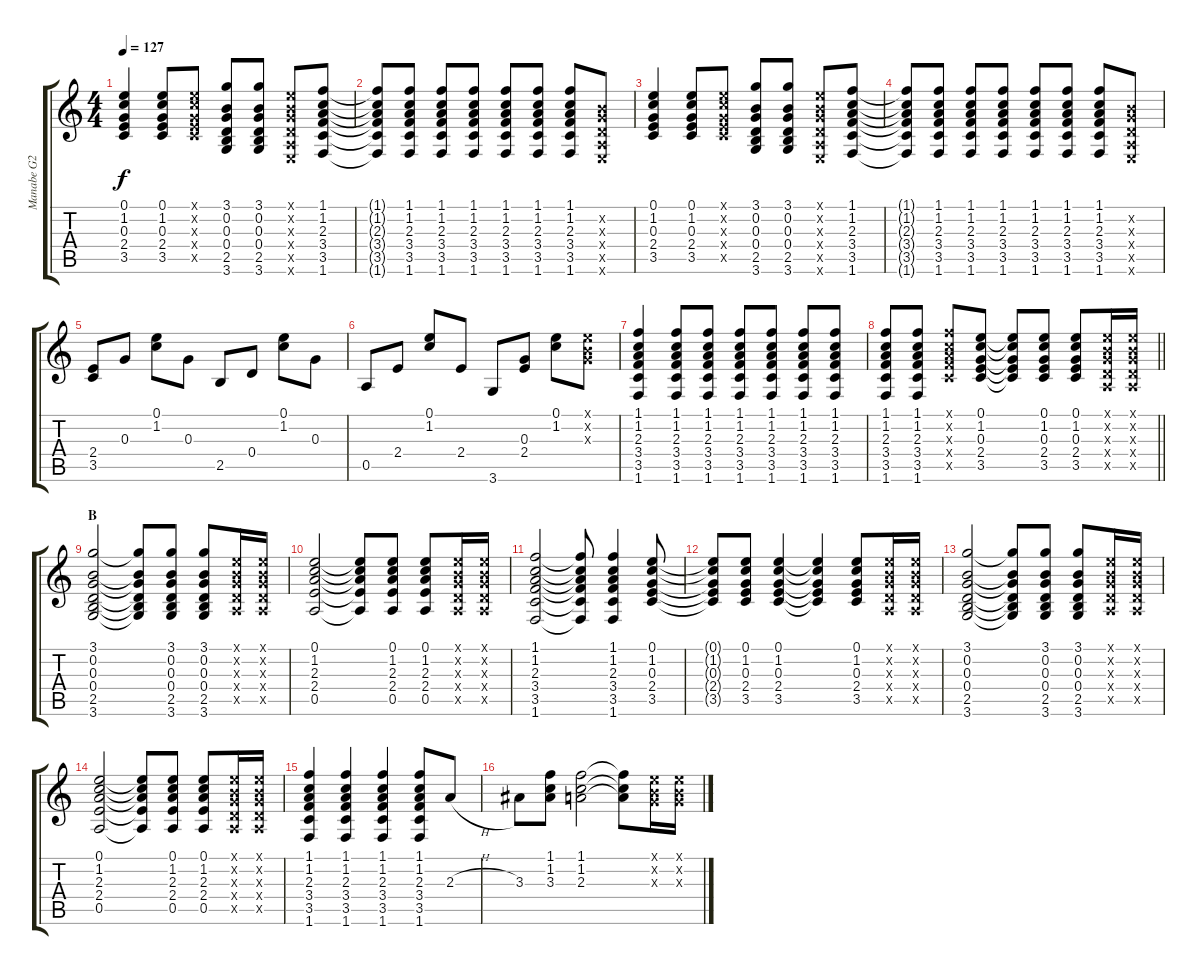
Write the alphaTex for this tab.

\track ("Manabe G2" "Manabe G2") {instrument overdrivenguitar}
\staff {score tabs}
\tuning (E4 B3 G3 D3 A2 E2) {hide}
\ts (4 4)
\tempo 127
\clef g2
\ks c
(0.1 1.2 0.3 2.4 3.5).4{dy f} (0.1 1.2 0.3 2.4 3.5).8 (0.1{x} 1.2{x} 0.3{x} 2.4{x} 3.5{x}).8 (3.1 0.2 0.3 0.4 2.5 3.6).8 (3.1 0.2 0.3 0.4 2.5 3.6).8 (0.1{x} 0.2{x} 0.3{x} 0.4{x} 0.5{x} 0.6{x}).8 (1.1 1.2 2.3 3.4 3.5 1.6).8 |
(1.1{t} 1.2{t} 2.3{t} 3.4{t} 3.5{t} 1.6{t}).8 (1.1 1.2 2.3 3.4 3.5 1.6).8 (1.1 1.2 2.3 3.4 3.5 1.6).8 (1.1 1.2 2.3 3.4 3.5 1.6).8 (1.1 1.2 2.3 3.4 3.5 1.6).8 (1.1 1.2 2.3 3.4 3.5 1.6).8 (1.1 1.2 2.3 3.4 3.5 1.6).8 (0.2{x} 0.3{x} 0.4{x} 0.5{x} 0.6{x}).8 |
(0.1 1.2 0.3 2.4 3.5).4 (0.1 1.2 0.3 2.4 3.5).8 (0.1{x} 1.2{x} 0.3{x} 2.4{x} 3.5{x}).8 (3.1 0.2 0.3 0.4 2.5 3.6).8 (3.1 0.2 0.3 0.4 2.5 3.6).8 (0.1{x} 0.2{x} 0.3{x} 0.4{x} 0.5{x} 0.6{x}).8 (1.1 1.2 2.3 3.4 3.5 1.6).8 |
(1.1{t} 1.2{t} 2.3{t} 3.4{t} 3.5{t} 1.6{t}).8 (1.1 1.2 2.3 3.4 3.5 1.6).8 (1.1 1.2 2.3 3.4 3.5 1.6).8 (1.1 1.2 2.3 3.4 3.5 1.6).8 (1.1 1.2 2.3 3.4 3.5 1.6).8 (1.1 1.2 2.3 3.4 3.5 1.6).8 (1.1 1.2 2.3 3.4 3.5 1.6).8 (0.2{x} 0.3{x} 0.4{x} 0.5{x} 0.6{x}).8 |
(2.4 3.5).8 0.3.8 (0.1 1.2).8 0.3.8 2.5.8 0.4.8 (0.1 1.2).8 0.3.8 |
0.5.8 2.4.8 (0.1 1.2).8 2.4.8 3.6.8 (0.3 2.4).8 (0.1 1.2).8 (0.1{x} 0.2{x} 0.3{x}).8 |
(1.1 1.2 2.3 3.4 3.5 1.6).4 (1.1 1.2 2.3 3.4 3.5 1.6).8 (1.1 1.2 2.3 3.4 3.5 1.6).8 (1.1 1.2 2.3 3.4 3.5 1.6).8 (1.1 1.2 2.3 3.4 3.5 1.6).8 (1.1 1.2 2.3 3.4 3.5 1.6).8 (1.1 1.2 2.3 3.4 3.5 1.6).8 |
\barLineRight lightlight
(1.1 1.2 2.3 3.4 3.5 1.6).8 (1.1 1.2 2.3 3.4 3.5 1.6).8 (1.1{x} 1.2{x} 2.3{x} 3.4{x} 3.5{x}).8 (0.1 1.2 0.3 2.4 3.5).8 (0.1{t} 1.2{t} 0.3{t} 2.4{t} 3.5{t}).8 (0.1 1.2 0.3 2.4 3.5).8 (0.1 1.2 0.3 2.4 3.5).8 (0.1{x} 0.2{x} 0.3{x} 0.4{x} 0.5{x}).16 (0.1{x} 0.2{x} 0.3{x} 0.4{x} 0.5{x}).16 |
\section ("" "B")
(3.1 0.2 0.3 0.4 2.5 3.6).2 (3.1{t} 0.2{t} 0.3{t} 0.4{t} 2.5{t} 3.6{t}).8 (3.1 0.2 0.3 0.4 2.5 3.6).8 (3.1 0.2 0.3 0.4 2.5 3.6).8 (0.1{x} 0.2{x} 0.3{x} 0.4{x} 0.5{x}).16 (0.1{x} 0.2{x} 0.3{x} 0.4{x} 0.5{x}).16 |
(0.1 1.2 2.3 2.4 0.5).2 (0.1{t} 1.2{t} 2.3{t} 2.4{t} 0.5{t}).8 (0.1 1.2 2.3 2.4 0.5).8 (0.1 1.2 2.3 2.4 0.5).8 (0.1{x} 0.2{x} 0.3{x} 0.4{x} 0.5{x}).16 (0.1{x} 0.2{x} 0.3{x} 0.4{x} 0.5{x}).16 |
(1.1 1.2 2.3 3.4 3.5 1.6).2 (1.1{t} 1.2{t} 2.3{t} 3.4{t} 3.5{t} 1.6{t}).8 (1.1 1.2 2.3 3.4 3.5 1.6).4 (0.1 1.2 0.3 2.4 3.5).8 |
(0.1{t} 1.2{t} 0.3{t} 2.4{t} 3.5{t}).8 (0.1 1.2 0.3 2.4 3.5).8 (0.1 1.2 0.3 2.4 3.5).4 (0.1{t} 1.2{t} 0.3{t} 2.4{t} 3.5{t}).4 (0.1 1.2 0.3 2.4 3.5).8 (0.1{x} 0.2{x} 0.3{x} 0.4{x} 0.5{x}).16 (0.1{x} 0.2{x} 0.3{x} 0.4{x} 0.5{x}).16 |
(3.1 0.2 0.3 0.4 2.5 3.6).2 (3.1{t} 0.2{t} 0.3{t} 0.4{t} 2.5{t} 3.6{t}).8 (3.1 0.2 0.3 0.4 2.5 3.6).8 (3.1 0.2 0.3 0.4 2.5 3.6).8 (0.1{x} 0.2{x} 0.3{x} 0.4{x} 0.5{x}).16 (0.1{x} 0.2{x} 0.3{x} 0.4{x} 0.5{x}).16 |
(0.1 1.2 2.3 2.4 0.5).2 (0.1{t} 1.2{t} 2.3{t} 2.4{t} 0.5{t}).8 (0.1 1.2 2.3 2.4 0.5).8 (0.1 1.2 2.3 2.4 0.5).8 (0.1{x} 0.2{x} 0.3{x} 0.4{x} 0.5{x}).16 (0.1{x} 0.2{x} 0.3{x} 0.4{x} 0.5{x}).16 |
(1.1 1.2 2.3 3.4 3.5 1.6).4 (1.1 1.2 2.3 3.4 3.5 1.6).4 (1.1 1.2 2.3 3.4 3.5 1.6).4 (1.1 1.2 2.3 3.4 3.5 1.6).8 2.3{h}.8 |
3.3.8 (1.1 1.2 3.3).8 (1.1 1.2 2.3).2 (1.1{t} 1.2{t} 2.3{t}).8 (0.1{x} 0.2{x} 0.3{x}).16 (0.1{x} 0.2{x} 0.3{x}).16
